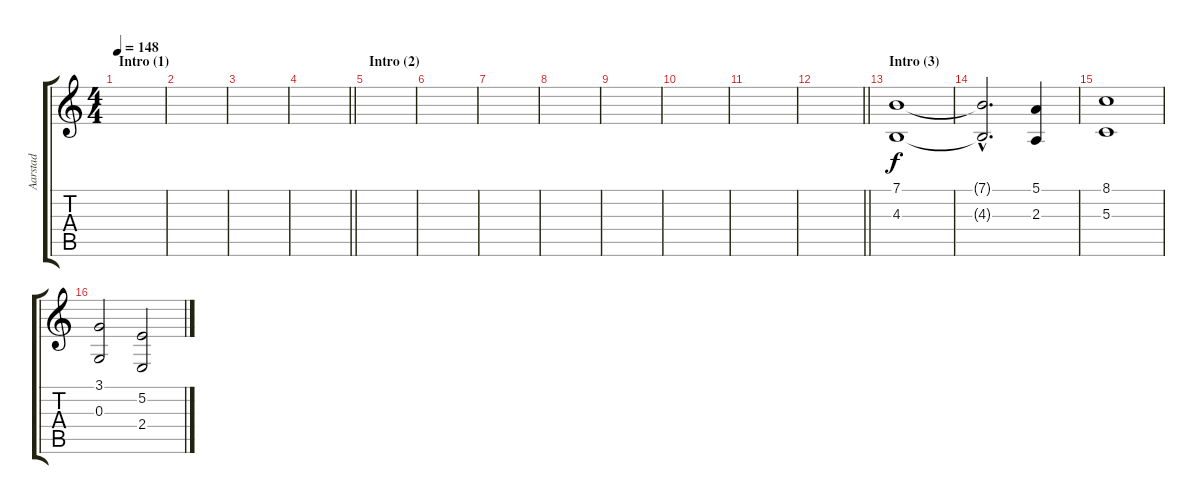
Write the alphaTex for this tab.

\track ("Aarstad" "Aarstad") {instrument pad4choir}
\staff {score tabs}
\tuning (E4 B3 G3 D3 A2 E2) {hide}
\ts (4 4)
\section ("" "Intro (1)")
\tempo 148
\clef g2
\ks c
|
|
|
\barLineRight lightlight
|
\section ("" "Intro (2)")
|
|
|
|
|
|
|
\barLineRight lightlight
|
\section ("" "Intro (3)")
(7.1 4.3).1 |
(7.1{hac t} 4.3{hac t}).2{d} (5.1 2.3).4 |
(8.1 5.3).1 |
(3.1 0.3).2 (5.2 2.4).2
